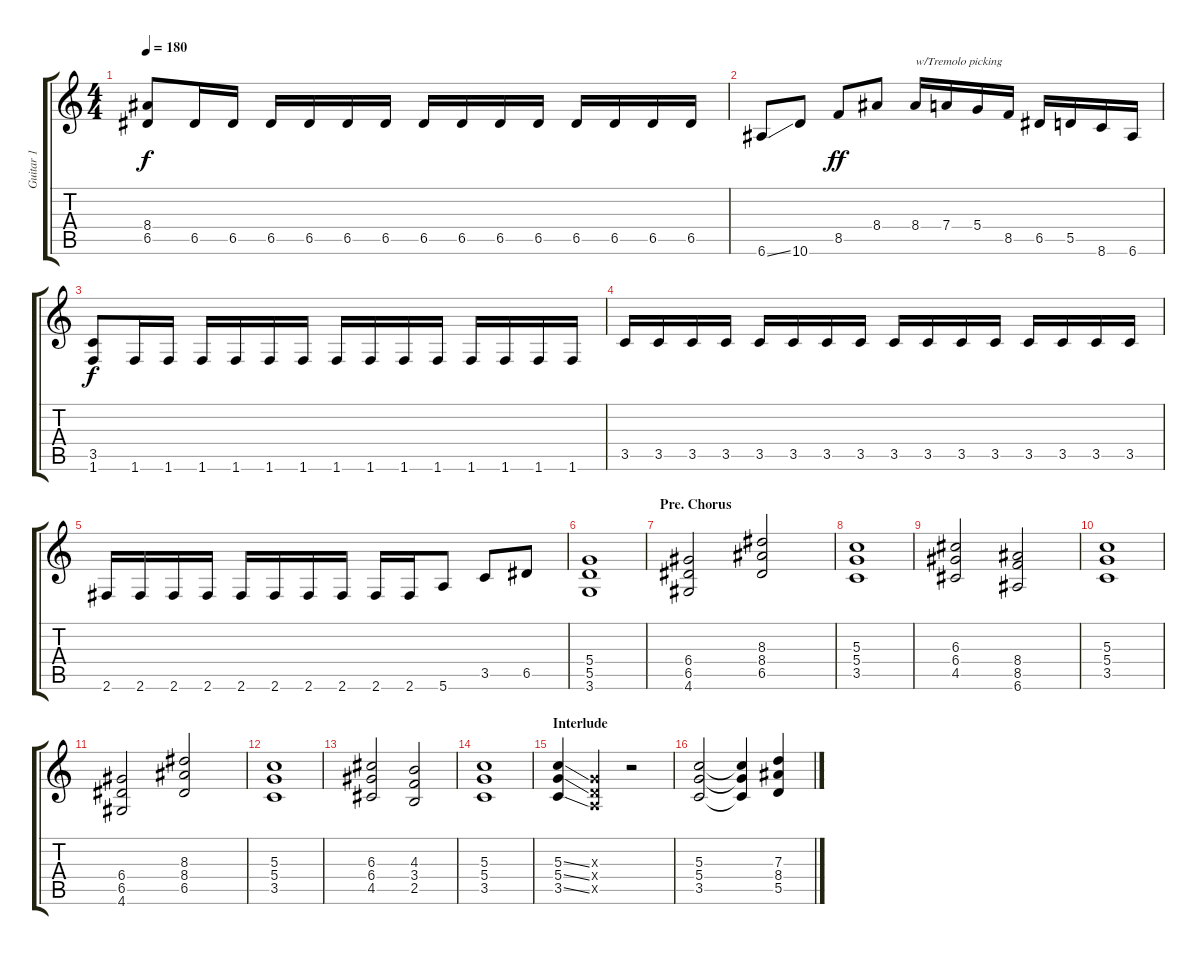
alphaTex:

\track ("Guitar 1" "Guitar 1") {instrument overdrivenguitar}
\staff {score tabs}
\tuning (E4 B3 G3 D3 A2 E2) {hide}
\ts (4 4)
\tempo 180
\clef g2
\ks c
(8.4 6.5).8{dy f} 6.5.16 6.5.16 6.5.16 6.5.16 6.5.16 6.5.16 6.5.16 6.5.16 6.5.16 6.5.16 6.5.16 6.5.16 6.5.16 6.5.16 |
6.6{ss}.8 10.6.8 8.5.8{dy ff} 8.4.8 8.4.16{txt "w/Tremolo picking"} 7.4.16 5.4.16 8.5.16 6.5.16 5.5.16 8.6.16 6.6.16 |
(3.5 1.6).8{dy f} 1.6.16 1.6.16 1.6.16 1.6.16 1.6.16 1.6.16 1.6.16 1.6.16 1.6.16 1.6.16 1.6.16 1.6.16 1.6.16 1.6.16 |
3.5.16 3.5.16 3.5.16 3.5.16 3.5.16 3.5.16 3.5.16 3.5.16 3.5.16 3.5.16 3.5.16 3.5.16 3.5.16 3.5.16 3.5.16 3.5.16 |
2.6.16 2.6.16 2.6.16 2.6.16 2.6.16 2.6.16 2.6.16 2.6.16 2.6.16 2.6.16 5.6.8 3.5.8 6.5.8 |
(5.4 5.5 3.6).1 |
\section ("" "Pre. Chorus")
(6.4 6.5 4.6).2 (8.3 8.4 6.5).2 |
(5.3 5.4 3.5).1 |
(6.3 6.4 4.5).2 (8.4 8.5 6.6).2 |
(5.3 5.4 3.5).1 |
(6.4 6.5 4.6).2 (8.3 8.4 6.5).2 |
(5.3 5.4 3.5).1 |
(6.3 6.4 4.5).2 (4.3 3.4 2.5).2 |
(5.3 5.4 3.5).1 |
\section ("" "Interlude")
(5.3{ss} 5.4{ss} 3.5{ss}).4 (0.3{x} 0.4{x} 0.5{x}).4 r.2 |
(5.3 5.4 3.5).2 (5.3{t} 5.4{t} 3.5{t}).4 (7.3 8.4 5.5).4
